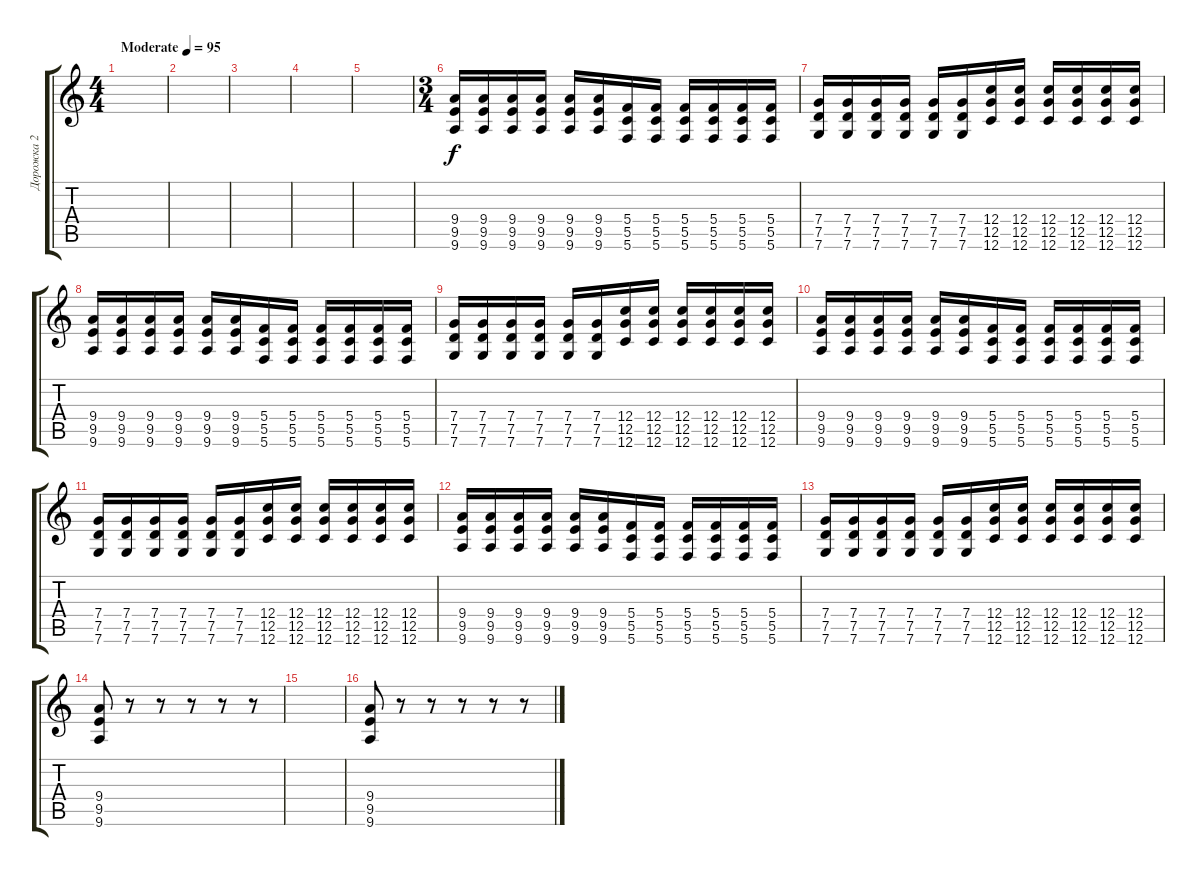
\track ("Дорожка 2" "Дорожка 2") {instrument acousticguitarsteel}
\staff {score tabs}
\tuning (D4 A3 F3 C3 G2 C2) {hide}
\ts (4 4)
\tempo (95 "Moderate")
\clef g2
\ks c
|
|
|
|
|
\ts (3 4)
(9.4 9.5 9.6).16 (9.4 9.5 9.6).16 (9.4 9.5 9.6).16 (9.4 9.5 9.6).16 (9.4 9.5 9.6).16 (9.4 9.5 9.6).16 (5.4 5.5 5.6).16 (5.4 5.5 5.6).16 (5.4 5.5 5.6).16 (5.4 5.5 5.6).16 (5.4 5.5 5.6).16 (5.4 5.5 5.6).16 |
(7.4 7.5 7.6).16 (7.4 7.5 7.6).16 (7.4 7.5 7.6).16 (7.4 7.5 7.6).16 (7.4 7.5 7.6).16 (7.4 7.5 7.6).16 (12.4 12.5 12.6).16 (12.4 12.5 12.6).16 (12.4 12.5 12.6).16 (12.4 12.5 12.6).16 (12.4 12.5 12.6).16 (12.4 12.5 12.6).16 |
(9.4 9.5 9.6).16 (9.4 9.5 9.6).16 (9.4 9.5 9.6).16 (9.4 9.5 9.6).16 (9.4 9.5 9.6).16 (9.4 9.5 9.6).16 (5.4 5.5 5.6).16 (5.4 5.5 5.6).16 (5.4 5.5 5.6).16 (5.4 5.5 5.6).16 (5.4 5.5 5.6).16 (5.4 5.5 5.6).16 |
(7.4 7.5 7.6).16 (7.4 7.5 7.6).16 (7.4 7.5 7.6).16 (7.4 7.5 7.6).16 (7.4 7.5 7.6).16 (7.4 7.5 7.6).16 (12.4 12.5 12.6).16 (12.4 12.5 12.6).16 (12.4 12.5 12.6).16 (12.4 12.5 12.6).16 (12.4 12.5 12.6).16 (12.4 12.5 12.6).16 |
(9.4 9.5 9.6).16 (9.4 9.5 9.6).16 (9.4 9.5 9.6).16 (9.4 9.5 9.6).16 (9.4 9.5 9.6).16 (9.4 9.5 9.6).16 (5.4 5.5 5.6).16 (5.4 5.5 5.6).16 (5.4 5.5 5.6).16 (5.4 5.5 5.6).16 (5.4 5.5 5.6).16 (5.4 5.5 5.6).16 |
(7.4 7.5 7.6).16 (7.4 7.5 7.6).16 (7.4 7.5 7.6).16 (7.4 7.5 7.6).16 (7.4 7.5 7.6).16 (7.4 7.5 7.6).16 (12.4 12.5 12.6).16 (12.4 12.5 12.6).16 (12.4 12.5 12.6).16 (12.4 12.5 12.6).16 (12.4 12.5 12.6).16 (12.4 12.5 12.6).16 |
(9.4 9.5 9.6).16 (9.4 9.5 9.6).16 (9.4 9.5 9.6).16 (9.4 9.5 9.6).16 (9.4 9.5 9.6).16 (9.4 9.5 9.6).16 (5.4 5.5 5.6).16 (5.4 5.5 5.6).16 (5.4 5.5 5.6).16 (5.4 5.5 5.6).16 (5.4 5.5 5.6).16 (5.4 5.5 5.6).16 |
(7.4 7.5 7.6).16 (7.4 7.5 7.6).16 (7.4 7.5 7.6).16 (7.4 7.5 7.6).16 (7.4 7.5 7.6).16 (7.4 7.5 7.6).16 (12.4 12.5 12.6).16 (12.4 12.5 12.6).16 (12.4 12.5 12.6).16 (12.4 12.5 12.6).16 (12.4 12.5 12.6).16 (12.4 12.5 12.6).16 |
(9.4 9.5 9.6).8{instrument distortionguitar} r.8 r.8 r.8 r.8 r.8 |
|
(9.4 9.5 9.6).8 r.8 r.8 r.8 r.8 r.8
